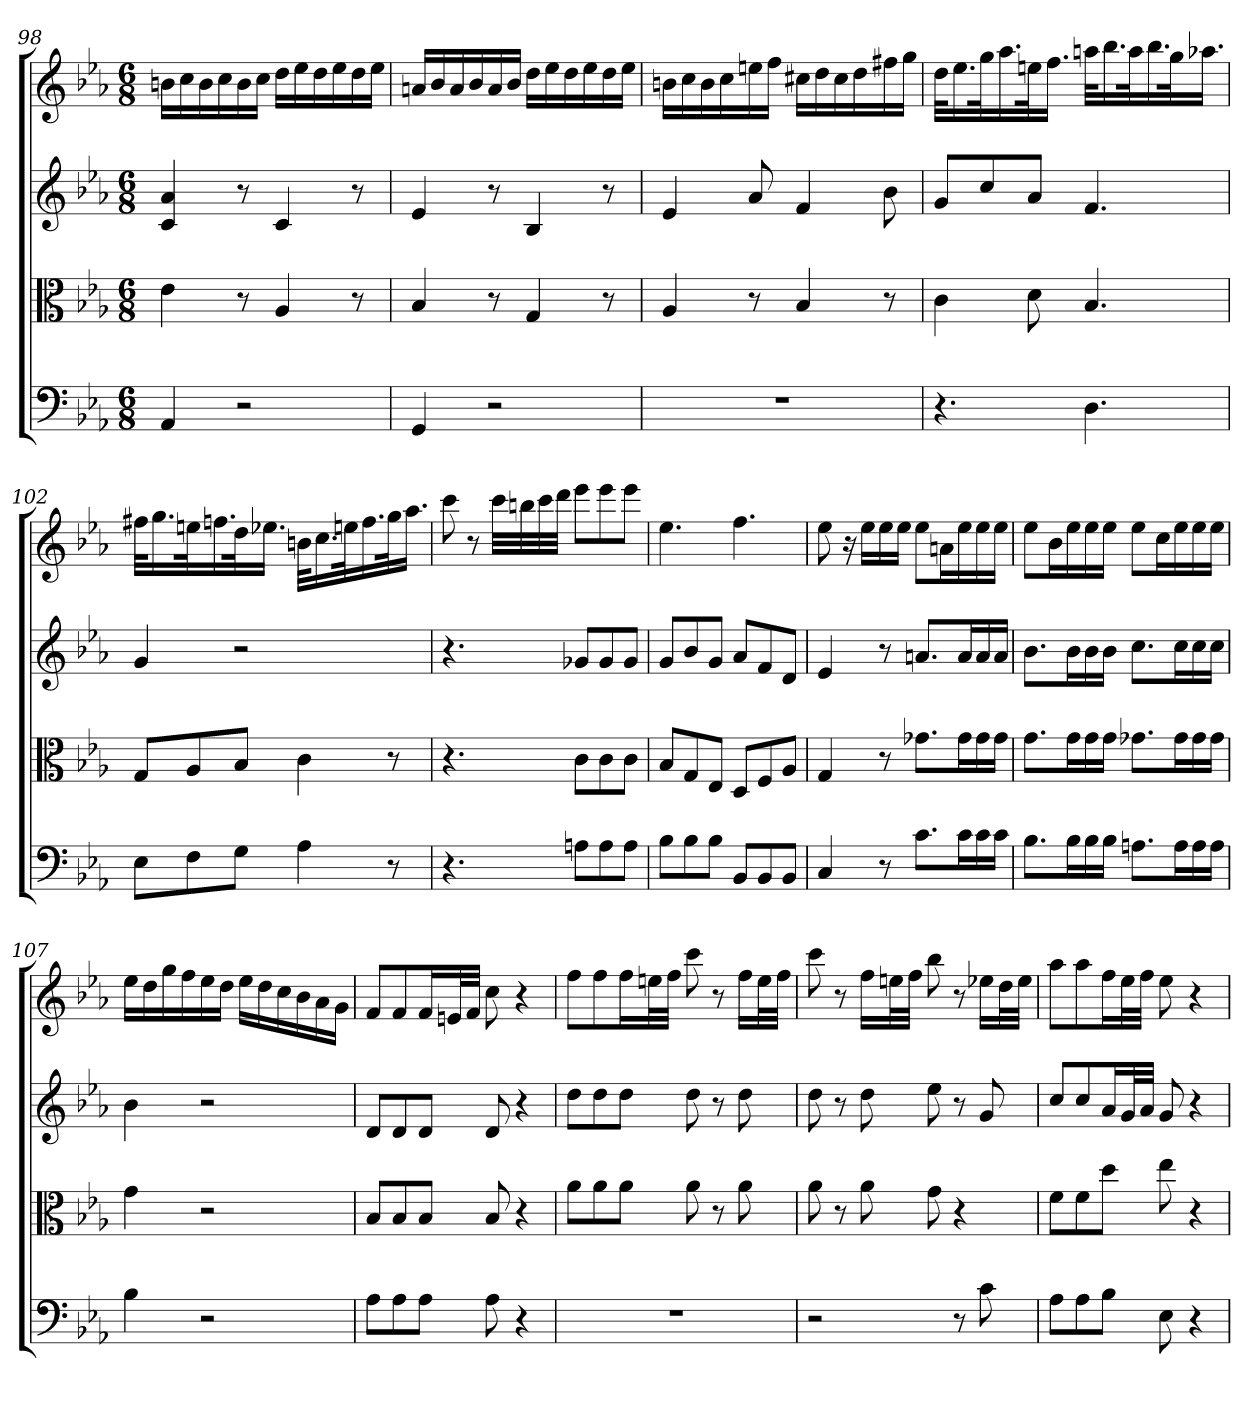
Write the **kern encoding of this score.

**kern	**kern	**kern	**kern
*part4	*part3	*part2	*part1
*staff4	*staff3	*staff2	*staff1
*clefF4	*clefC3	*	*
*k[b-e-a-]	*k[b-e-a-]	*k[b-e-a-]	*k[b-e-a-]
*E-:	*E-:	*E-:	*E-:
*M6/8	*M6/8	*M6/8	*M6/8
=98	=98	=98	=98
4AA-	4e-	4c 4a-	16bnLL
.	.	.	16cc
.	.	.	16b
.	.	.	16cc
2r	8r	8r	16b
.	.	.	16ccJJ
.	4A-	4c	16ddLL
.	.	.	16ee-
.	.	.	16dd
.	.	.	16ee-
.	8r	8r	16dd
.	.	.	16ee-JJ
=99	=99	=99	=99
4GG	4B-	4e-	16anLL
.	.	.	16b-
.	.	.	16a
.	.	.	16b-
2r	8r	8r	16a
.	.	.	16b-JJ
.	4G	4B-	16ddLL
.	.	.	16ee-
.	.	.	16dd
.	.	.	16ee-
.	8r	8r	16dd
.	.	.	16ee-JJ
=100	=100	=100	=100
2.r	4A-	4e-	16bnLL
.	.	.	16cc
.	.	.	16b
.	.	.	16cc
.	8r	8a-	16een
.	.	.	16ffJJ
.	4B-	4f	16cc#XLL
.	.	.	16dd
.	.	.	16cc#
.	.	.	16dd
.	8r	8b-	16ff#X
.	.	.	16ggJJ
=101	=101	=101	=101
4.r	4c	8gL	32ddKLL
.	.	.	16.ee-
.	.	8cc	32ggK
.	.	.	16.aa-
.	8d	8a-J	32eenK
.	.	.	16.ffJJ
4.D	4.B-	4.f	32aanKLL
.	.	.	16.bb-
.	.	.	32aaK
.	.	.	16.bb-
.	.	.	32ggK
.	.	.	16.aa-XJJ
=102	=102	=102	=102
8E-\L	8G/L	4g	32ff#XKLL
.	.	.	16.gg
8F\	8A-/	.	32eenK
.	.	.	16.ffn
8G\J	8B-/J	2r	32ddK
.	.	.	16.ee-XJJ
4A-	4c	.	32bnKLL
.	.	.	16.cc
.	.	.	32eenK
.	.	.	16.ff
8r	8r	.	32ggK
.	.	.	16.aa-JJ
=103	=103	=103	=103
4.r	4.r	4.r	8ccc
.	.	.	8r
.	.	.	32cccLLL
.	.	.	32bbn
.	.	.	32ccc
.	.	.	32dddJJJ
8An\L	8c\L	8g-XL	8eee-L
8A\	8c\	8g-	8eee-
8A\J	8c\J	8g-J	8eee-J
=104	=104	=104	=104
8B-\L	8B-/L	8gL	4.ee-
8B-\	8G/	8b-	.
8B-\J	8E-/J	8gJ	.
8BB-/L	8D/L	8a-L	4.ff
8BB-/	8F/	8f	.
8BB-/J	8A-/J	8dJ	.
=105	=105	=105	=105
4C	4G	4e-	8ee-
.	.	.	16r
.	.	.	16ee-LL
8r	8r	8r	16ee-
.	.	.	16ee-JJ
8.c\L	8.g-X\L	8.anL	8ee-L
.	.	.	16anL
16c\L	16g-\L	16aL	16ee-
16c\	16g-\	16a	16ee-
16c\JJ	16g-\JJ	16aJJ	16ee-JJ
=106	=106	=106	=106
8.B-\L	8.g\L	8.b-L	8ee-L
.	.	.	16b-L
16B-\L	16g\L	16b-L	16ee-
16B-\	16g\	16b-	16ee-
16B-\JJ	16g\JJ	16b-JJ	16ee-JJ
8.An\L	8.g-X\L	8.ccL	8ee-L
.	.	.	16ccL
16A\L	16g-\L	16ccL	16ee-
16A\	16g-\	16cc	16ee-
16A\JJ	16g-\JJ	16ccJJ	16ee-JJ
=107	=107	=107	=107
4B-	4g	4b-	16ee-LL
.	.	.	16dd
.	.	.	16gg
.	.	.	16ff
2r	2r	2r	16ee-
.	.	.	16ddJJ
.	.	.	16ee-LL
.	.	.	16dd
.	.	.	16cc
.	.	.	16b-
.	.	.	16a-
.	.	.	16gJJ
=108	=108	=108	=108
8A-\L	8B-/L	8dL	8fL
8A-\	8B-/	8d	8f
8A-\J	8B-/J	8dJ	16fL
.	.	.	32enL
.	.	.	32fJJJ
8A-	8B-	8d	8cc
4r	4r	4r	4r
=109	=109	=109	=109
2.r	8a-\L	8ddL	8ffL
.	8a-\	8dd	8ff
.	8a-\J	8ddJ	16ffL
.	.	.	32eenL
.	.	.	32ffJJJ
.	8a-	8dd	8ccc
.	8r	8r	8r
.	8a-	8dd	16ffLL
.	.	.	32eeL
.	.	.	32ffJJJ
=110	=110	=110	=110
2r	8a-	8dd	8ccc
.	8r	8r	8r
.	8a-	8dd	16ffLL
.	.	.	32eenL
.	.	.	32ffJJJ
.	8g	8ee-	8bb-
8r	4r	8r	8r
8c	.	8g	16ee-XLL
.	.	.	32ddL
.	.	.	32ee-JJJ
=111	=111	=111	=111
8A-\L	8f\L	8ccL	8aa-L
8A-\	8f\	8cc	8aa-
8B-\J	8dd\J	16a-L	16ffL
.	.	32gL	32ee-L
.	.	32a-JJJ	32ffJJJ
8E-	8ee-	8g	8ee-
4r	4r	4r	4r
=	=	=	=
*-	*-	*-	*-
